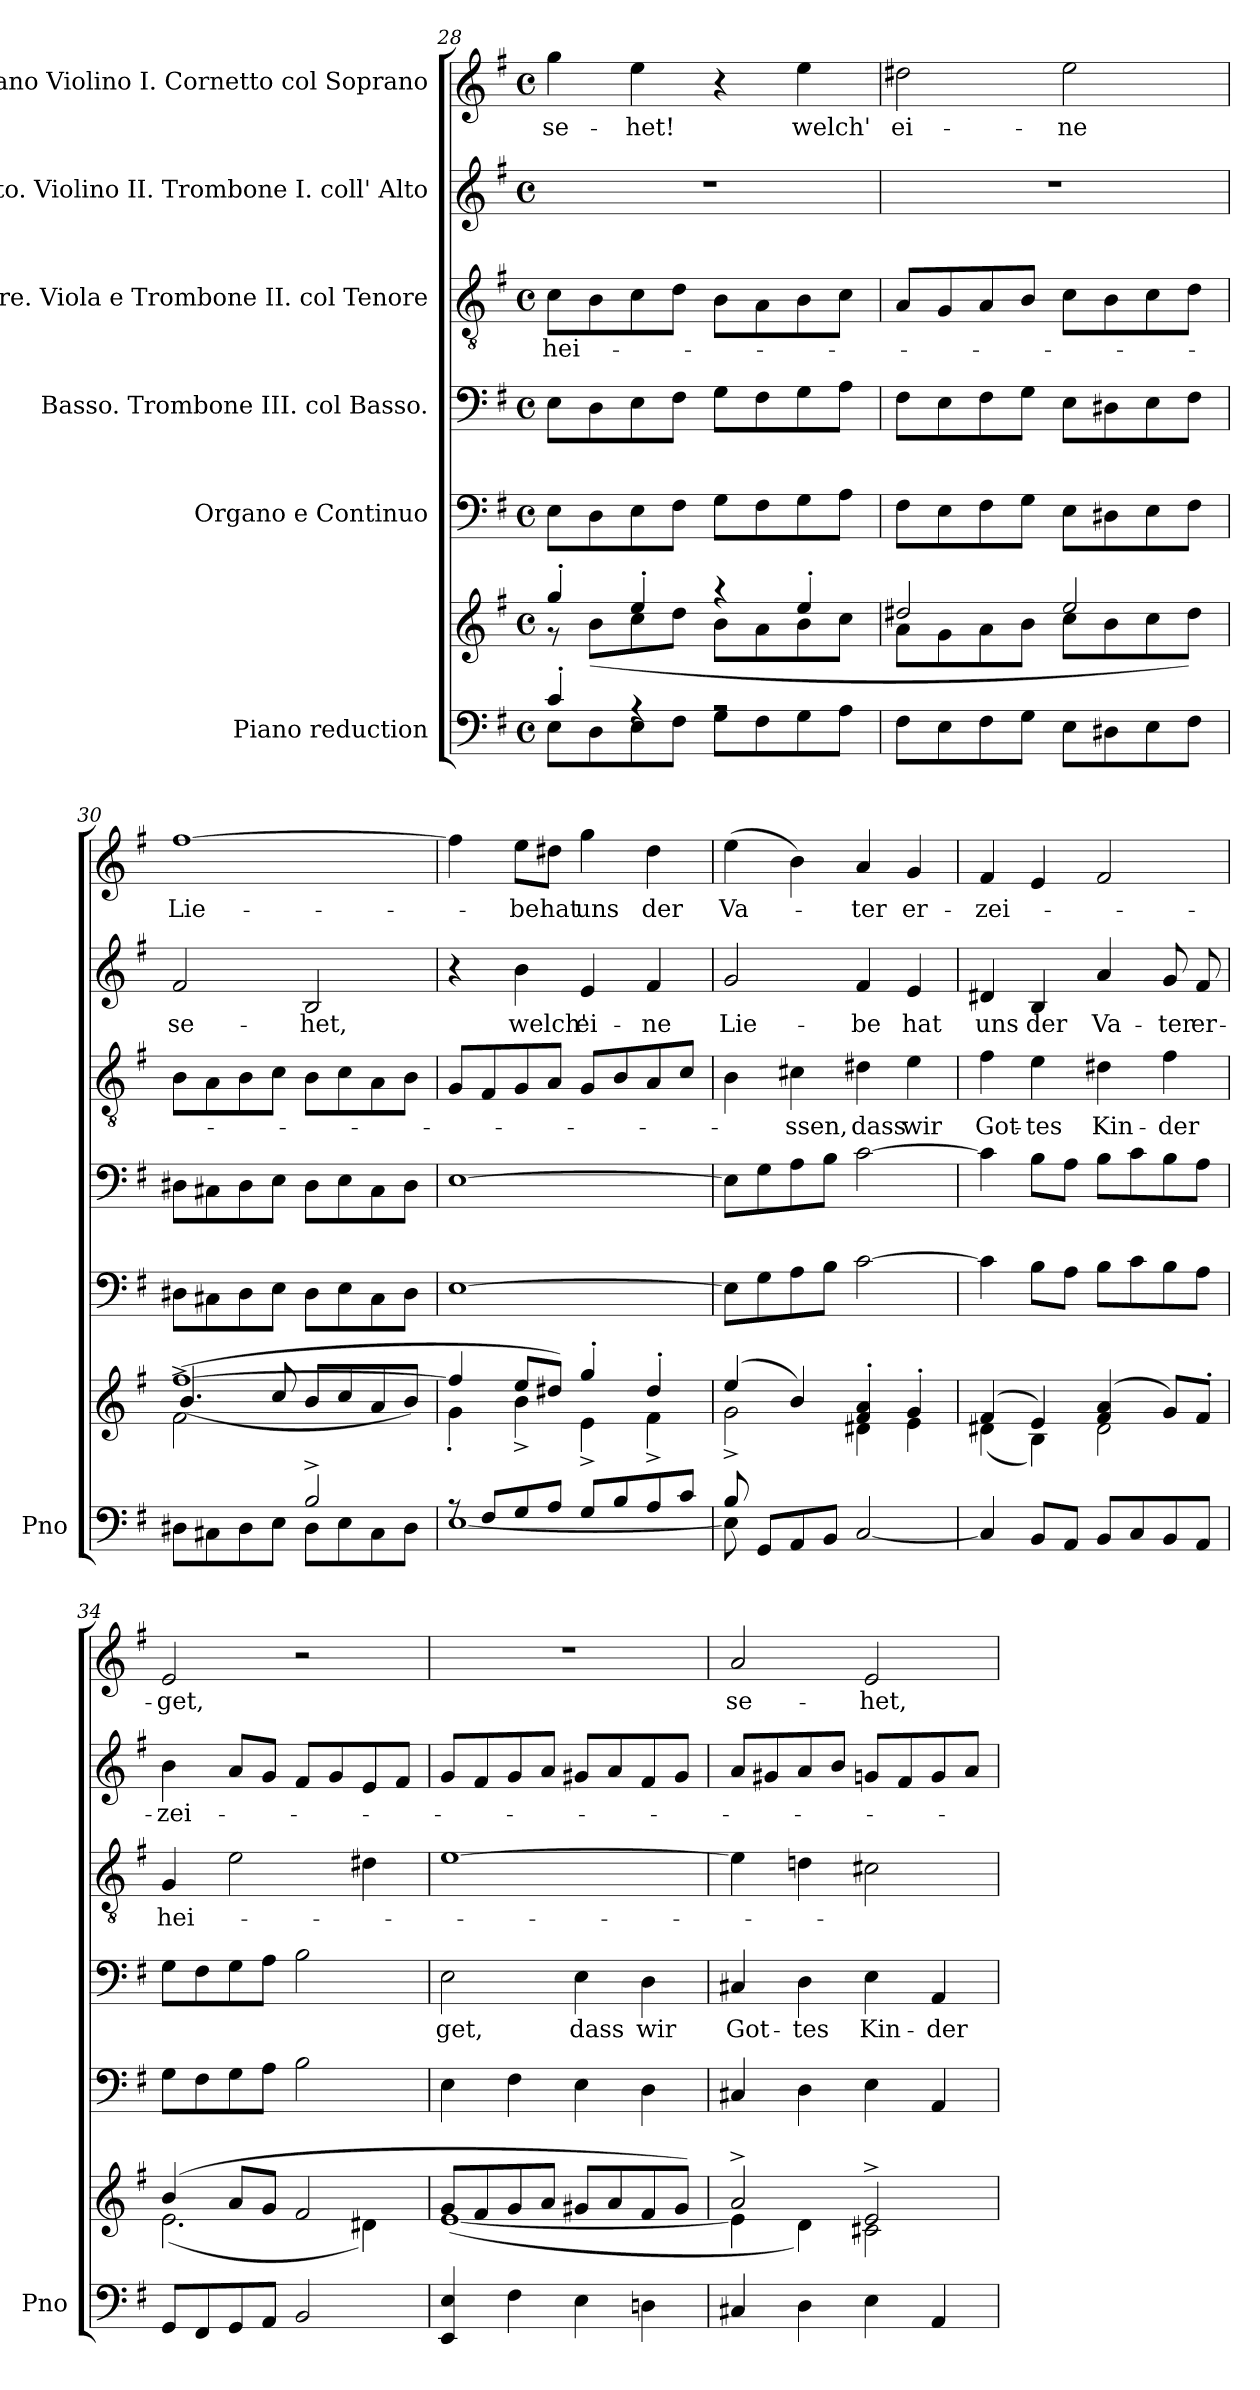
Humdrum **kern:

**kern	**kern	**kern	**kern	**text	**kern	**text	**kern	**text	**kern	**text
*part6	*part6	*part5	*part4	*part4	*part3	*part3	*part2	*part2	*part1	*part1
*staff7	*staff6	*staff5	*staff4	*staff4	*staff3	*staff3	*staff2	*staff2	*staff1	*staff1
*I"Piano reduction	*	*I"Organo e Continuo	*I"Basso. Trombone III. col Basso.	*	*I"Tenore. Viola e Trombone II. col Tenore	*	*I"Alto. Violino II. Trombone I. coll' Alto	*	*I"Soprano Violino I. Cornetto col Soprano	*
*I'Pno	*	*	*	*	*	*	*	*	*	*
*clefF4	*clefG2	*clefF4	*clefF4	*	*clefGv2	*	*clefG2	*	*clefG2	*
*k[f#]	*k[f#]	*k[f#]	*k[f#]	*	*k[f#]	*	*k[f#]	*	*k[f#]	*
*M4/4	*M4/4	*M4/4	*M4/4	*	*M4/4	*	*M4/4	*	*M4/4	*
*met(c)	*met(c)	*met(c)	*met(c)	*	*met(c)	*	*met(c)	*	*met(c)	*
=28	=28	=28	=28	=28	=28	=28	=28	=28	=28	=28
*^	*^	*	*	*	*	*	*	*	*	*
!	!	!	!	!	!	!	!	!LO:LY:b	!	!	!	!LO:LY:b
4c'/	8E\L	4gg'/	8r	8E\L	8E\L	.	8c\L	hei-	1r	.	4gg\	se-
.	8D\	.	(<8b\L	8D\	8D\	.	8B\	.	.	.	.	.
!	!	!	!	!	!	!	!	!	!	!	!	!LO:LY:b
4rA	8E\	4ee'/	8cc\	8E\	8E\	.	8c\	.	.	.	4ee\	het!
.	8F#\J	.	8dd\J	8F#\J	8F#\J	.	8d\J	.	.	.	.	.
2rA	8G\L	4r	8b\L	8G\L	8G\L	.	8B\L	.	.	.	4r	.
.	8F#\	.	8a\	8F#\	8F#\	.	8A\	.	.	.	.	.
!	!	!	!	!	!	!	!	!	!	!	!	!LO:LY:b
.	8G\	4ee'/	8b\	8G\	8G\	.	8B\	.	.	.	4ee\	welch'
.	8A\J	.	8cc\J	8A\J	8A\J	.	8c\J	.	.	.	.	.
=29	=29	=29	=29	=29	=29	=29	=29	=29	=29	=29	=29	=29
!	!	!	!	!	!	!	!	!	!	!	!	!LO:LY:b
*v	*v	*	*	*	*	*	*	*	*	*	*	*
8F#\L	2dd#X/	8a\L	8F#\L	8F#\L	.	8A/L	.	1r	.	2dd#X\	ei-
8E\	.	8g\	8E\	8E\	.	8G/	.	.	.	.	.
8F#\	.	8a\	8F#\	8F#\	.	8A/	.	.	.	.	.
8G\J	.	8b\J	8G\J	8G\J	.	8B/J	.	.	.	.	.
!	!	!	!	!	!	!	!	!	!	!	!LO:LY:b
8E\L	2ee/	8cc\L	8E\L	8E\L	.	8c\L	.	.	.	2ee\	ne
8D#X\	.	8b\	8D#X\	8D#X\	.	8B\	.	.	.	.	.
8E\	.	8cc\	8E\	8E\	.	8c\	.	.	.	.	.
8F#\J	.	8dd#\J)	8F#\J	8F#\J	.	8d\J	.	.	.	.	.
=30	=30	=30	=30	=30	=30	=30	=30	=30	=30	=30	=30
*^	*	*^	*	*	*	*	*	*	*	*	*
!	!	!	!	!	!	!	!	!	!	!	!LO:LY:b	!	!LO:LY:b
2ryy	8D#X\L	(>[1ff#	(<4.b/	2f#^\	8D#X\L	8D#X\L	.	8B\L	.	2f#/	se-	[1ff#	Lie-
.	8C#X\	.	.	.	8C#X\	8C#X\	.	8A\	.	.	.	.	.
.	8D#\	.	.	.	8D#\	8D#\	.	8B\	.	.	.	.	.
.	8E\J	.	8cc/	.	8E\J	8E\J	.	8c\J	.	.	.	.	.
!	!	!	!	!	!	!	!	!	!	!	!LO:LY:b	!	!
2B^/	8D#\L	.	8b/L	2ryy	8D#\L	8D#\L	.	8B\L	.	2B/	het,	.	.
.	8E\	.	8cc/	.	8E\	8E\	.	8c\	.	.	.	.	.
.	8C#\	.	8a/	.	8C#\	8C#\	.	8A\	.	.	.	.	.
.	8D#\J	.	8b/J)	.	8D#\J	8D#\J	.	8B\J	.	.	.	.	.
*	*	*	*v	*v	*	*	*	*	*	*	*	*	*
!!LO:LB:g=z
=31	=31	=31	=31	=31	=31	=31	=31	=31	=31	=31	=31	=31
8rA	[1E	4ff#/]	4g'\	[1E	[1E	.	8G/L	.	4r	.	4ff#\]	.
8F#/L	.	.	.	.	.	.	8F#/	.	.	.	.	.
!	!	!	!	!	!	!	!	!	!	!LO:LY:b	!	!LO:LY:b
8G/	.	8ee/L	4b^\	.	.	.	8G/	.	4b\	welch'	8ee\L	be
!	!	!	!	!	!	!	!	!	!	!	!	!LO:LY:b
8A/J	.	8dd#X/J)	.	.	.	.	8A/J	.	.	.	8dd#X\J	hat
!	!	!	!	!	!	!	!	!	!	!LO:LY:b	!	!LO:LY:b
8G/L	.	4gg'/	4e^\	.	.	.	8G/L	.	4e/	ei-	4gg\	uns
8B/	.	.	.	.	.	.	8B/	.	.	.	.	.
!	!	!	!	!	!	!	!	!	!	!LO:LY:b	!	!LO:LY:b
8A/	.	4dd#'/	4f#^\	.	.	.	8A/	.	4f#/	ne	4dd#\	der
8c/J	.	.	.	.	.	.	8c/J	.	.	.	.	.
=32	=32	=32	=32	=32	=32	=32	=32	=32	=32	=32	=32	=32
!	!	!	!	!	!	!	!	!	!	!LO:LY:b	!	!LO:LY:b
8B/	8E\]	(>4ee/	2g^\	8E\L]	8E\L]	.	4B\	.	2g/	Lie-	(>4ee\	Va-
8GG/L	8ryy	.	.	8G\	8G\	.	.	.	.	.	.	.
!	!	!	!	!	!	!	!	!LO:LY:b	!	!	!	!
8AA/	4ryy	4b/)	.	8A\	8A\	.	4c#X\	ssen,	.	.	4b\)	.
8BB/J	.	.	.	8B\J	8B\J	.	.	.	.	.	.	.
!	!	!	!	!	!	!	!	!LO:LY:b	!	!LO:LY:b	!	!LO:LY:b
[2C/	2ryy	4f#/' 4a/'	4d#X\	[2c\	[2c\	.	4d#X\	dass	4f#/	be	4a/	-ter
!	!	!	!	!	!	!	!	!LO:LY:b	!	!LO:LY:b	!	!LO:LY:b
.	.	4g'/	4e\	.	.	.	4e\	wir	4e/	hat	4g/	er-
*v	*v	*	*	*	*	*	*	*	*	*	*	*
=33	=33	=33	=33	=33	=33	=33	=33	=33	=33	=33	=33
!	!	!	!	!	!	!	!LO:LY:b	!	!LO:LY:b	!	!LO:LY:b
4C/]	(>4f#/	(<4d#X\	4c\]	4c\]	.	4f#\	Got-	4d#X/	uns	4f#/	-zei-
!	!	!	!	!	!	!	!LO:LY:b	!	!LO:LY:b	!	!
8BB/L	4e/)	4B\)	8B\L	8B\L	.	4e\	tes	4B/	der	4e/	.
8AA/J	.	.	8A\J	8A\J	.	.	.	.	.	.	.
!	!	!	!	!	!	!	!LO:LY:b	!	!LO:LY:b	!	!
8BB/L	(>4f#/ 4a/	2d#\	8B\L	8B\L	.	4d#X\	Kin-	4a/	Va-	2f#/	.
8C/	.	.	8c\	8c\	.	.	.	.	.	.	.
!	!	!	!	!	!	!	!LO:LY:b	!	!LO:LY:b	!	!
8BB/	8g/L)	.	8B\	8B\	.	4f#\	der	8g/	ter	.	.
!	!	!	!	!	!	!	!	!	!LO:LY:b	!	!
8AA/J	8f#'/J	.	8A\J	8A\J	.	.	.	8f#/	er-	.	.
=34	=34	=34	=34	=34	=34	=34	=34	=34	=34	=34	=34
!	!	!	!	!	!	!	!LO:LY:b	!	!LO:LY:b	!	!LO:LY:b
8GG/L	(>4b/	(<2.e\	8G\L	8G\L	.	4G/	hei-	4b\	zei-	2e/	-get,
8FF#/	.	.	8F#\	8F#\	.	.	.	.	.	.	.
8GG/	8a/L	.	8G\	8G\	.	2e\	.	8a/L	.	.	.
8AA/J	8g/J	.	8A\J	8A\J	.	.	.	8g/J	.	.	.
2BB/	2f#/	.	2B\	2B\	.	.	.	8f#/L	.	2r	.
.	.	.	.	.	.	.	.	8g/	.	.	.
.	.	4d#X\)	.	.	.	4d#X\	.	8e/	.	.	.
.	.	.	.	.	.	.	.	8f#/J	.	.	.
=35	=35	=35	=35	=35	=35	=35	=35	=35	=35	=35	=35
!	!	!	!	!	!LO:LY:b	!	!	!	!	!	!
4EE/ 4E/	8g/L	(<[1e	4E\	2E\	get,	[1e	.	8g/L	.	1r	.
.	8f#/	.	.	.	.	.	.	8f#/	.	.	.
4F#\	8g/	.	4F#\	.	.	.	.	8g/	.	.	.
.	8a/J	.	.	.	.	.	.	8a/J	.	.	.
!	!	!	!	!	!LO:LY:b	!	!	!	!	!	!
4E\	8g#X/L	.	4E\	4E\	dass	.	.	8g#X/L	.	.	.
.	8a/	.	.	.	.	.	.	8a/	.	.	.
!	!	!	!	!	!LO:LY:b	!	!	!	!	!	!
4Dn\	8f#/	.	4D\	4D\	wir	.	.	8f#/	.	.	.
.	8g#/J)	.	.	.	.	.	.	8g#/J	.	.	.
=36	=36	=36	=36	=36	=36	=36	=36	=36	=36	=36	=36
!	!	!	!	!	!LO:LY:b	!	!	!	!	!	!LO:LY:b
4C#X/	2a^/	4e\]	4C#X/	4C#X/	Got-	4e\]	.	8a/L	.	2a/	se-
.	.	.	.	.	.	.	.	8g#X/	.	.	.
!	!	!	!	!	!LO:LY:b	!	!	!	!	!	!
4D\	.	4d\)	4D\	4D\	tes	4dn\	.	8a/	.	.	.
.	.	.	.	.	.	.	.	8b/J	.	.	.
!	!	!	!	!	!LO:LY:b	!	!	!	!	!	!LO:LY:b
4E\	2e^/	2c#X\	4E\	4E\	Kin-	2c#X\	.	8gn/L	.	2e/	het,
.	.	.	.	.	.	.	.	8f#/	.	.	.
!	!	!	!	!	!LO:LY:b	!	!	!	!	!	!
4AA/	.	.	4AA/	4AA/	der	.	.	8g/	.	.	.
.	.	.	.	.	.	.	.	8a/J	.	.	.
*	*v	*v	*	*	*	*	*	*	*	*	*
=	=	=	=	=	=	=	=	=	=	=
*-	*-	*-	*-	*-	*-	*-	*-	*-	*-	*-
